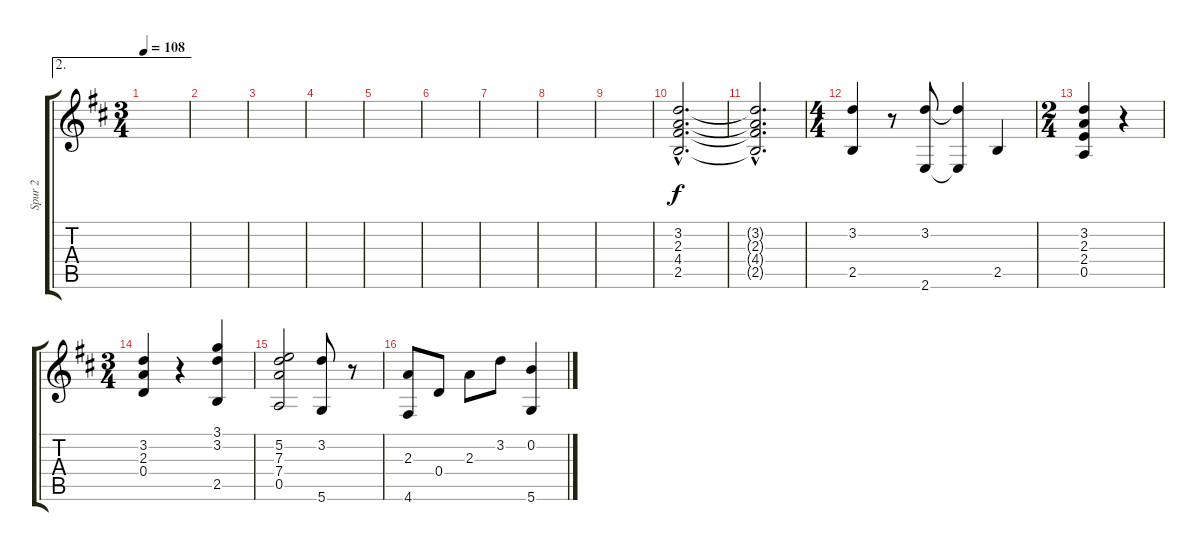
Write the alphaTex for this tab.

\track ("Spur 2" "Spur 2") {instrument acousticguitarnylon}
\staff {score tabs}
\tuning (E4 B3 G3 D3 A2 D2) {hide}
\ae 2
\ts (3 4)
\tempo 108
\clef g2
\ks d
|
|
|
|
|
|
|
|
|
(3.2{hac} 2.3{hac} 4.4{hac} 2.5{hac}).2{d} |
(3.2{hac t} 2.3{hac t} 4.4{hac t} 2.5{hac t}).2{d} |
\ts (4 4)
(3.2 2.5).4 r.8 (3.2 2.6).8 (3.2{t} 2.6{t}).4 2.5.4 |
\ts (2 4)
(3.2 2.3 2.4 0.5).4 r.4 |
\ts (3 4)
(3.2 2.3 0.4).4 r.4 (3.1 3.2 2.5).4 |
(5.2 7.3 7.4 0.5).2 (3.2 5.6).8 r.8 |
(2.3 4.6).8 0.4.8 2.3.8 3.2.8 (0.2 5.6).4
